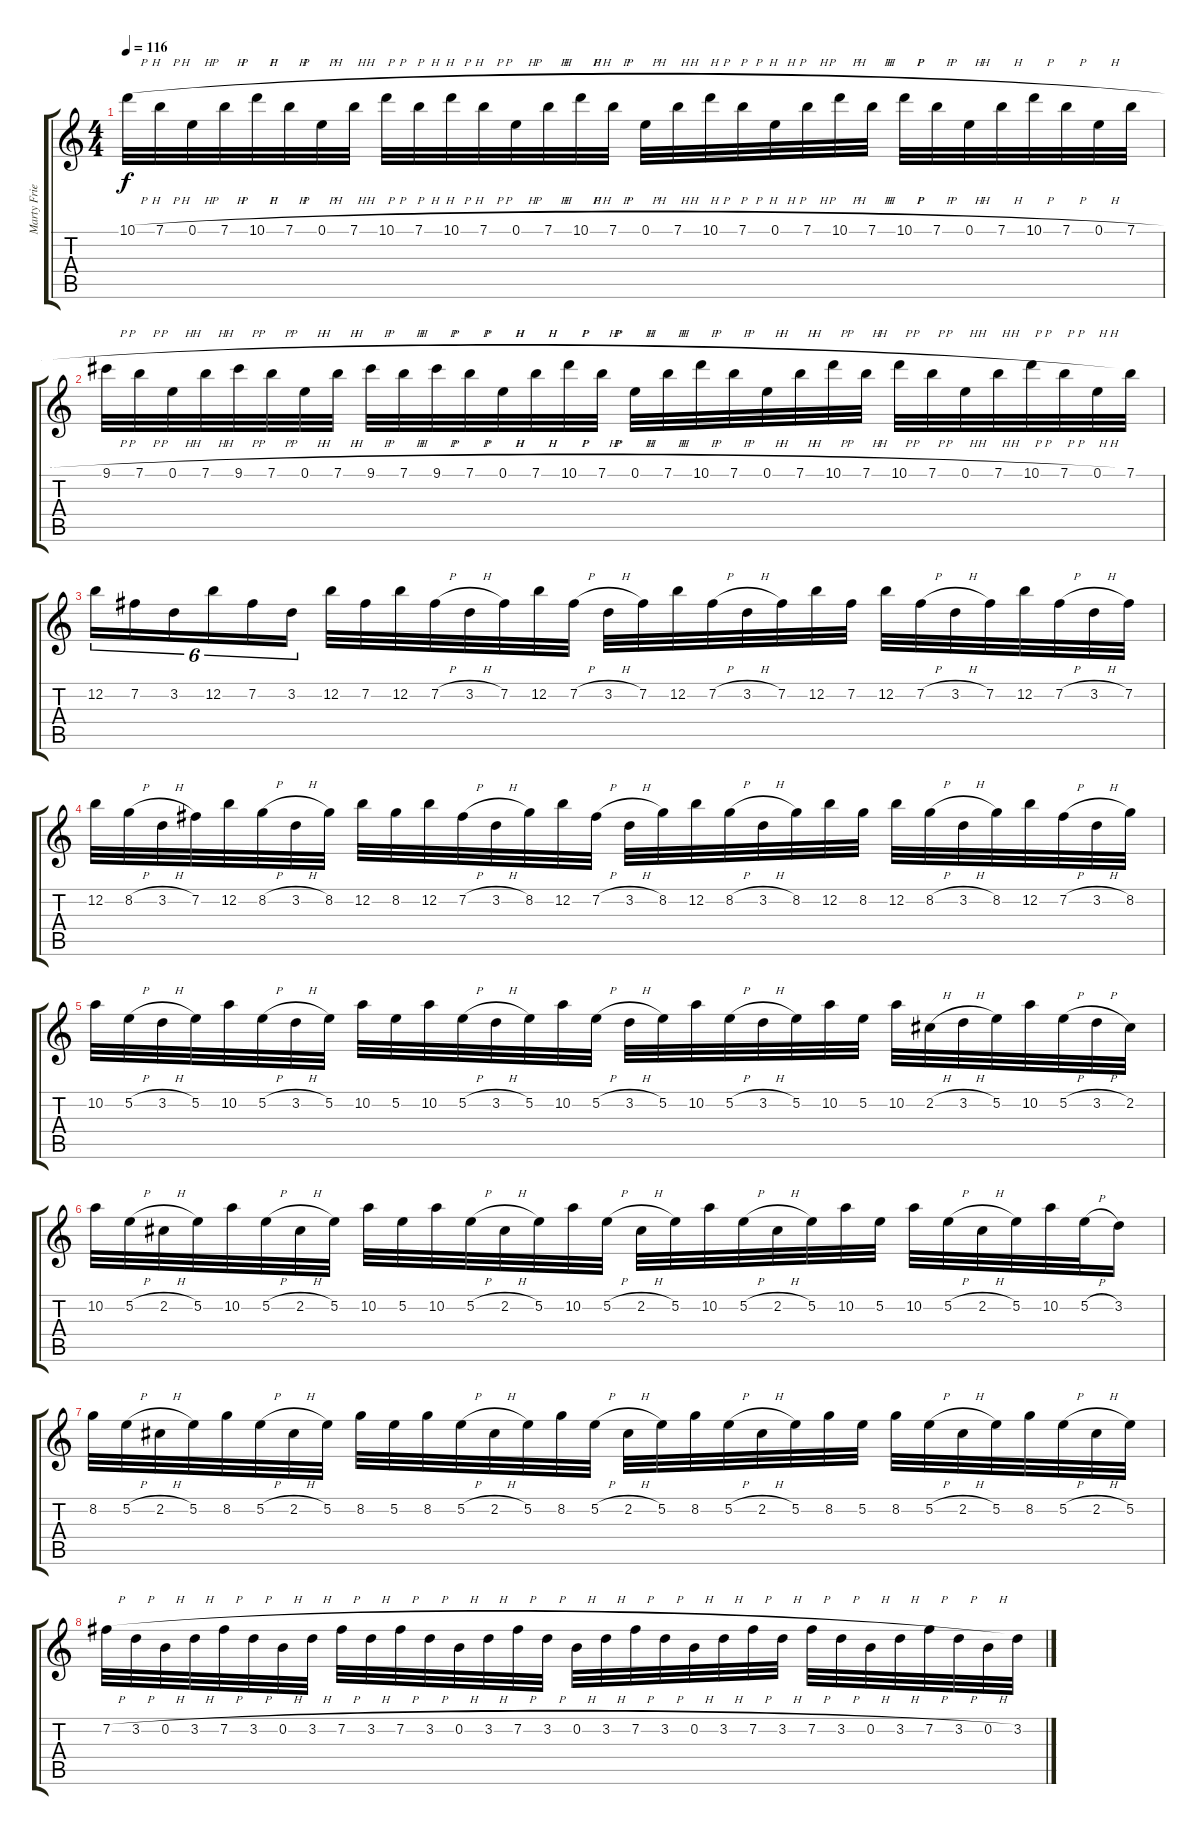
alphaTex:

\track ("Marty Friedman" "Marty Frie") {instrument acousticguitarsteel}
\staff {score tabs}
\tuning (E4 B3 G3 D3 A2 E2) {hide}
\ts (4 4)
\tempo 116
\clef g2
\ks c
10.1{h}.32{dy f} 7.1{h}.32 0.1{h}.32 7.1{h}.32 10.1{h}.32 7.1{h}.32 0.1{h}.32 7.1{h}.32 10.1{h}.32 7.1{h}.32 10.1{h}.32 7.1{h}.32 0.1{h}.32 7.1{h}.32 10.1{h}.32 7.1{h}.32 0.1{h}.32 7.1{h}.32 10.1{h}.32 7.1{h}.32 0.1{h}.32 7.1{h}.32 10.1{h}.32 7.1{h}.32 10.1{h}.32 7.1{h}.32 0.1{h}.32 7.1{h}.32 10.1{h}.32 7.1{h}.32 0.1{h}.32 7.1{h}.32 |
9.1{h}.32 7.1{h}.32 0.1{h}.32 7.1{h}.32 9.1{h}.32 7.1{h}.32 0.1{h}.32 7.1{h}.32 9.1{h}.32 7.1{h}.32 9.1{h}.32 7.1{h}.32 0.1{h}.32 7.1{h}.32 10.1{h}.32 7.1{h}.32 0.1{h}.32 7.1{h}.32 10.1{h}.32 7.1{h}.32 0.1{h}.32 7.1{h}.32 10.1{h}.32 7.1{h}.32 10.1{h}.32 7.1{h}.32 0.1{h}.32 7.1{h}.32 10.1{h}.32 7.1{h}.32 0.1{h}.32 7.1.32 |
12.2.16{tu (6 4)} 7.2.16{tu (6 4)} 3.2.16{tu (6 4)} 12.2.16{tu (6 4)} 7.2.16{tu (6 4)} 3.2.16{tu (6 4)} 12.2.32 7.2.32 12.2.32 7.2{h}.32 3.2{h}.32 7.2.32 12.2.32 7.2{h}.32 3.2{h}.32 7.2.32 12.2.32 7.2{h}.32 3.2{h}.32 7.2.32 12.2.32 7.2.32 12.2.32 7.2{h}.32 3.2{h}.32 7.2.32 12.2.32 7.2{h}.32 3.2{h}.32 7.2.32 |
12.2.32 8.2{h}.32 3.2{h}.32 7.2.32 12.2.32 8.2{h}.32 3.2{h}.32 8.2.32 12.2.32 8.2.32 12.2.32 7.2{h}.32 3.2{h}.32 8.2.32 12.2.32 7.2{h}.32 3.2{h}.32 8.2.32 12.2.32 8.2{h}.32 3.2{h}.32 8.2.32 12.2.32 8.2.32 12.2.32 8.2{h}.32 3.2{h}.32 8.2.32 12.2.32 7.2{h}.32 3.2{h}.32 8.2.32 |
10.2.32 5.2{h}.32 3.2{h}.32 5.2.32 10.2.32 5.2{h}.32 3.2{h}.32 5.2.32 10.2.32 5.2.32 10.2.32 5.2{h}.32 3.2{h}.32 5.2.32 10.2.32 5.2{h}.32 3.2{h}.32 5.2.32 10.2.32 5.2{h}.32 3.2{h}.32 5.2.32 10.2.32 5.2.32 10.2.32 2.2{h}.32 3.2{h}.32 5.2.32 10.2.32 5.2{h}.32 3.2{h}.32 2.2.32 |
10.2.32 5.2{h}.32 2.2{h}.32 5.2.32 10.2.32 5.2{h}.32 2.2{h}.32 5.2.32 10.2.32 5.2.32 10.2.32 5.2{h}.32 2.2{h}.32 5.2.32 10.2.32 5.2{h}.32 2.2{h}.32 5.2.32 10.2.32 5.2{h}.32 2.2{h}.32 5.2.32 10.2.32 5.2.32 10.2.32 5.2{h}.32 2.2{h}.32 5.2.32 10.2.32 5.2{h}.32 3.2.16 |
8.2.32 5.2{h}.32 2.2{h}.32 5.2.32 8.2.32 5.2{h}.32 2.2{h}.32 5.2.32 8.2.32 5.2.32 8.2.32 5.2{h}.32 2.2{h}.32 5.2.32 8.2.32 5.2{h}.32 2.2{h}.32 5.2.32 8.2.32 5.2{h}.32 2.2{h}.32 5.2.32 8.2.32 5.2.32 8.2.32 5.2{h}.32 2.2{h}.32 5.2.32 8.2.32 5.2{h}.32 2.2{h}.32 5.2.32 |
7.2{h}.32 3.2{h}.32 0.2{h}.32 3.2{h}.32 7.2{h}.32 3.2{h}.32 0.2{h}.32 3.2{h}.32 7.2{h}.32 3.2{h}.32 7.2{h}.32 3.2{h}.32 0.2{h}.32 3.2{h}.32 7.2{h}.32 3.2{h}.32 0.2{h}.32 3.2{h}.32 7.2{h}.32 3.2{h}.32 0.2{h}.32 3.2{h}.32 7.2{h}.32 3.2{h}.32 7.2{h}.32 3.2{h}.32 0.2{h}.32 3.2{h}.32 7.2{h}.32 3.2{h}.32 0.2{h}.32 3.2.32
